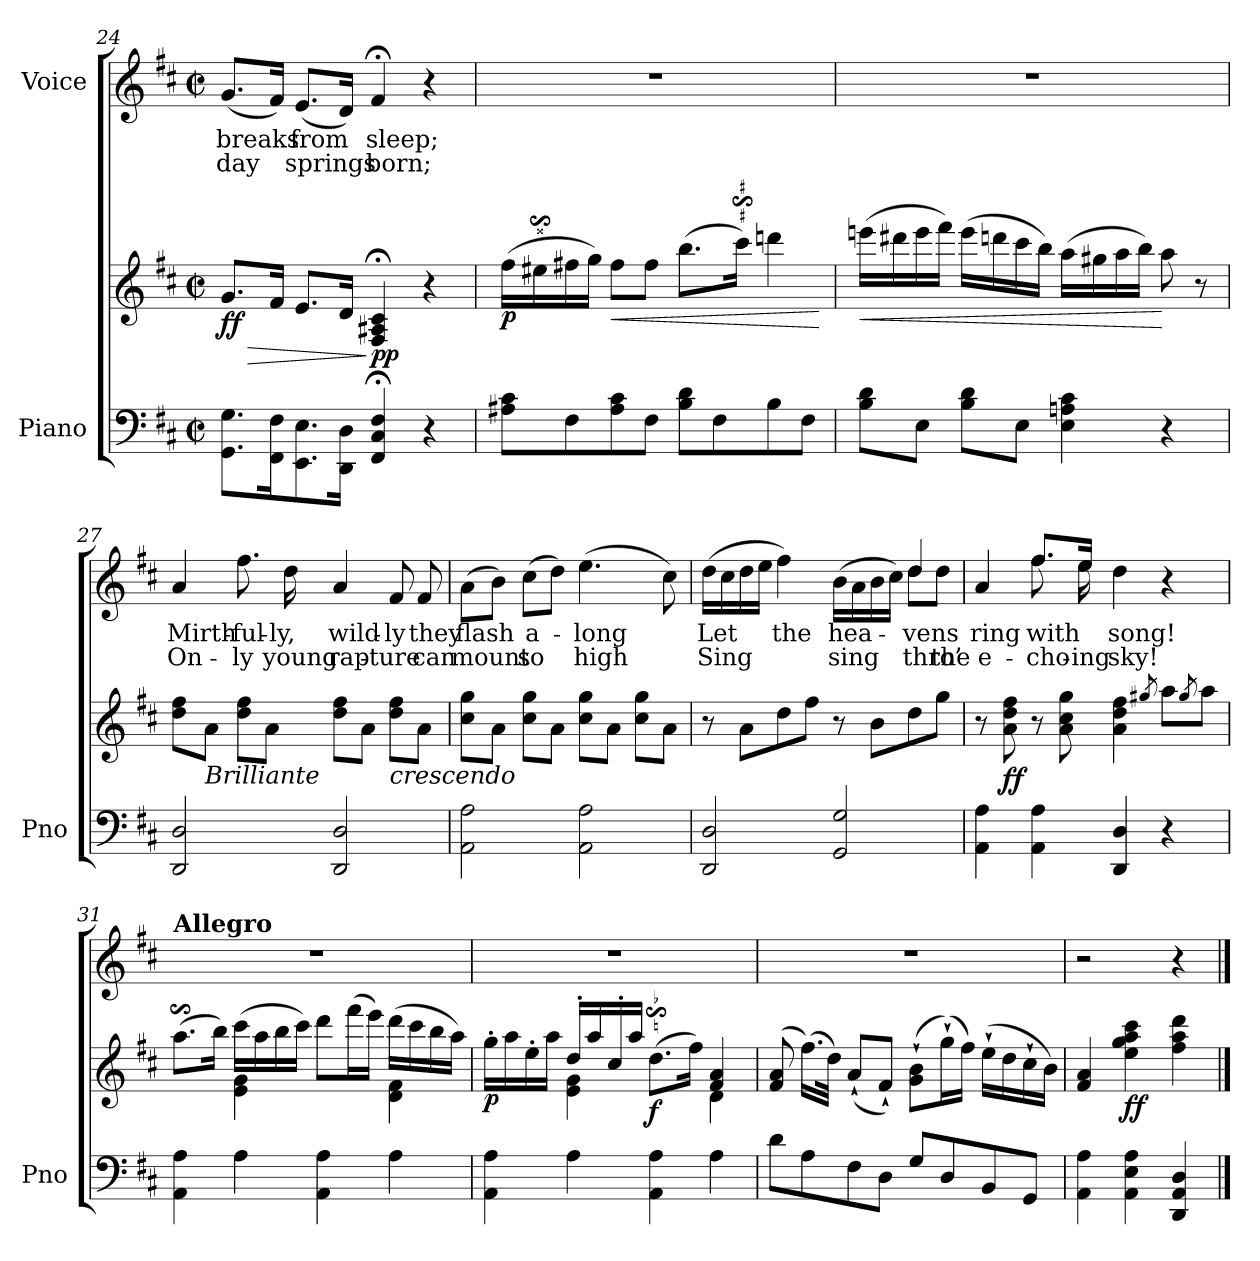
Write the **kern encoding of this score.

**kern	**kern	**dynam	**kern	**text	**text
*part2	*part2	*part2	*part1	*part1	*part1
*staff3	*staff2	*staff2/3	*staff1	*staff1	*staff1
*I"Piano	*	*	*I"Voice	*	*
*I'Pno	*	*	*	*	*
*clefF4	*clefG2	*	*clefG2	*	*
*k[f#c#]	*k[f#c#]	*	*k[f#c#]	*	*
*M2/2	*M2/2	*	*M2/2	*	*
*met(c|)	*met(c|)	*	*met(c|)	*	*
=24	=24	=24	=24	=24	=24
!	!	!LO:HP:b	!	!LO:LY:b	!LO:LY:b
!	!	!LO:DY:n=1:b	!	!	!
8.GG\ 8.G\L	8.g/L	> ff	(8.g/L	breaks	day
16FF#\ 16F#\K	16f#/Jk	.	16f#/Jk)	.	.
!	!	!	!	!LO:LY:b	!LO:LY:b
8.EE\ 8.E\	8.e/L	.	(8.e/L	from	springs
16DD\ 16D\Jk	16d/Jk	.	16d/Jk)	.	.
!	!	!LO:DY:n=2:b	!	!LO:LY:b	!LO:LY:b
4FF#/; 4C#/; 4F#/;	4F#/;< 4A#X/;< 4c#/;<	] pp	4f#;</	sleep;	born;
4r	4r	.	4r	.	.
=25	=25	=25	=25	=25	=25
!	!	!LO:DY:b	!	!	!
8A#X\ 8c#\L	(16ff#\LL	p	1r	.	.
.	16ee#Xs$sS\	.	.	.	.
8F#\	16ff#\	.	.	.	.
.	16gg\JJ)	.	.	.	.
!	!	!LO:HP:b	!	!	!
8A#\ 8c#\	8ff#\L	<	.	.	.
8F#\J	8ff#\J	.	.	.	.
8B\ 8d\L	(8.bb\L	.	.	.	.
8F#\	.	.	.	.	.
.	16ccc#s$sS\Jk)	.	.	.	.
8B\	4ddd\	.	.	.	.
8F#\J	.	.	.	.	.
.	.	[	.	.	.
!!LO:LB:g=z
=26	=26	=26	=26	=26	=26
!	!	!LO:HP:b	!	!	!
8B\ 8d\L	(16eeen\LL	<	1r	.	.
.	16ddd#X\	.	.	.	.
8E\J	16eee\	.	.	.	.
.	16fff#\JJ)	.	.	.	.
8B\ 8d\L	(16eee\LL	.	.	.	.
.	16dddn\	.	.	.	.
8E\J	16ccc#\	.	.	.	.
.	16bb\JJ)	.	.	.	.
4E\ 4An\ 4c#\	(16aa\LL	.	.	.	.
.	16gg#X\	.	.	.	.
.	16aa\	.	.	.	.
.	16bb\JJ)	.	.	.	.
4r	8aa\	[	.	.	.
.	8r	.	.	.	.
=27	=27	=27	=27	=27	=27
!	!	!	!	!LO:LY:b	!LO:LY:b
2DD/ 2D/	8dd\ 8ff#\L	.	4a/	Mirth-	On-
!	!LO:TX:b:i:t=Brilliante	!	!	!	!
.	8a\J	.	.	.	.
!	!	!	!	!LO:LY:b	!LO:LY:b
.	8dd\ 8ff#\L	.	8.ff#\	-ful-	-ly
.	8a\J	.	.	.	.
!	!	!	!	!LO:LY:b	!LO:LY:b
.	.	.	16dd\	-ly,	young
!	!	!	!	!LO:LY:b	!LO:LY:b
2DD/ 2D/	8dd\ 8ff#\L	.	4a/	wild-	rap-
.	8a\J	.	.	.	.
!	!LO:TX:b:i:t=crescendo	!	!	!	!
!	!	!	!	!LO:LY:b	!LO:LY:b
.	8dd\ 8ff#\L	.	8f#/	-ly	-ture
!	!	!	!	!LO:LY:b	!LO:LY:b
.	8a\J	.	8f#/	they	can
=28	=28	=28	=28	=28	=28
!	!	!	!	!LO:LY:b	!LO:LY:b
2AA\ 2A\	8cc#\ 8gg\L	.	(8a\L	flash	mount
.	8a\J	.	8b\J)	.	.
!	!	!	!	!LO:LY:b	!LO:LY:b
.	8cc#\ 8gg\L	.	(8cc#\L	a-	so
.	8a\J	.	8dd\J)	.	.
!	!	!	!	!LO:LY:b	!LO:LY:b
2AA\ 2A\	8cc#\ 8gg\L	.	(4.ee\	-long	high
.	8a\J	.	.	.	.
.	8cc#\ 8gg\L	.	.	.	.
.	8a\J	.	8cc#\)	.	.
!!LO:PB:g=z
=29	=29	=29	=29	=29	=29
!	!	!	!	!LO:LY:b	!LO:LY:b
*	*	*	*^	*	*
2DD/ 2D/	8r	.	(16dd\LL	2.ryy	Let	Sing
.	.	.	16cc#\	.	.	.
.	8a\L	.	16dd\	.	.	.
.	.	.	16ee\JJ	.	.	.
!	!	!	!	!	!LO:LY:b	!
.	8dd\	.	4ff#\)	.	the	.
.	8ff#\J	.	.	.	.	.
!	!	!	!	!	!LO:LY:b	!LO:LY:b
2GG/ 2G/	8r	.	(16b\LL	.	hea-	sing
.	.	.	16a\	.	.	.
.	8b\L	.	16b\	.	.	.
.	.	.	16cc#\JJ)	.	.	.
!	!	!	!	!	!LO:LY:b	!LO:LY:b
.	8dd\	.	4dd/	8dd\L	-vens	thro’
!	!	!	!	!	!	!LO:LY:b
.	8gg\J	.	.	8dd\J	.	the
!!LO:LB:g=z	!!
=30	=30	=30	=30	=30	=30	=30
!	!	!	!	!	!LO:LY:b	!LO:LY:b
4AA\ 4A\	8r	.	4a/	4ryy	ring	e-
!	!	!LO:DY:b	!	!	!	!
.	8a\ 8dd\ 8ff#\	ff	.	.	.	.
!	!	!	!	!	!LO:LY:b	!LO:LY:b
4AA\ 4A\	8r	.	8.ff#/L	8.ff#\	with	-cho-
.	8a\ 8cc#\ 8gg\	.	.	.	.	.
!	!	!	!	!	!	!LO:LY:b
.	.	.	16ee/Jk	16ee\	.	-ing
!	!	!	!	!	!LO:LY:b	!LO:LY:b
4DD/ 4D/	4a\ 4dd\ 4ff#\	.	4dd\	2ryy	song!	sky!
.	8qgg#X/	.	.	.	.	.
4r	8aa\L	.	4r	.	.	.
.	8qgg#/	.	.	.	.	.
.	8aa\J	.	.	.	.	.
*	*	*	*v	*v	*	*
=31	=31	=31	=31	=31	=31
*^	*^	*	*	*	*
!	!	!	!	!	!LO:TX:a:B:t=Allegro	!	!
1ryy	4AA\ 4A\	(8.aas$SS\L	4ryy	.	1r	.	.
.	.	16bb\Jk)	.	.	.	.	.
.	4A\	(>16ccc#\LL	4e\ 4g\	.	.	.	.
.	.	16aa\	.	.	.	.	.
.	.	16bb\	.	.	.	.	.
.	.	16ccc#\JJ)	.	.	.	.	.
.	4AA\ 4A\	8ddd\L	4ryy	.	.	.	.
.	.	(16fff#\L	.	.	.	.	.
.	.	16eee\JJ)	.	.	.	.	.
.	4A\	(>16ddd\LL	4d\ 4f#\	.	.	.	.
.	.	16ccc#\	.	.	.	.	.
.	.	16bb\	.	.	.	.	.
.	.	16aa\JJ)	.	.	.	.	.
=32	=32	=32	=32	=32	=32	=32	=32
!	!	!	!	!LO:DY:b	!	!	!
2.ryy	4AA\ 4A\	16gg'\LL	4ryy	p	1r	.	.
.	.	16aa\	.	.	.	.	.
.	.	16ee'\	.	.	.	.	.
.	.	16aa\JJ	.	.	.	.	.
.	4A\	16dd'/LL	4e\ 4g\	.	.	.	.
.	.	16aa/	.	.	.	.	.
.	.	16cc#'/	.	.	.	.	.
.	.	16aa/JJ	.	.	.	.	.
!	!	!	!	!LO:DY:b	!	!	!
.	4AA\ 4A\	(8.dds$Ss\L	4ryy	f	.	.	.
.	.	16ff#\Jk)	.	.	.	.	.
4A\	4ryy	4f#/ 4a/	4d\	.	.	.	.
*v	*v	*	*	*	*	*	*
*	*v	*v	*	*	*	*
!!LO:LB:g=z
=33	=33	=33	=33	=33	=33
8d\L	(8f#/ 8a/	.	1r	.	.
8A\	(16.ff#\LL)	.	.	.	.
.	32dd\JJk)	.	.	.	.
8F#\	(8a`/L	.	.	.	.
8D\J	8f#`/J)	.	.	.	.
8G/L	(8g\` 8b\`L	.	.	.	.
8D/	(16gg`\L)	.	.	.	.
.	16ff#\JJ)	.	.	.	.
8BB/	(16ee`\LL	.	.	.	.
.	16dd\	.	.	.	.
8GG/J	16cc#`\	.	.	.	.
.	16b\JJ)	.	.	.	.
=34	=34	=34	=34	=34	=34
4AA\ 4A\	4f#/ 4a/	.	2r	.	.
!	!	!LO:DY:b	!	!	!
4AA\ 4E\ 4A\	4ee\ 4gg\ 4aa\ 4ccc#\	ff	.	.	.
4DD/ 4AA/ 4D/	4ff#\ 4aa\ 4ddd\	.	4r	.	.
==	==	==	==	==	==
*-	*-	*-	*-	*-	*-
